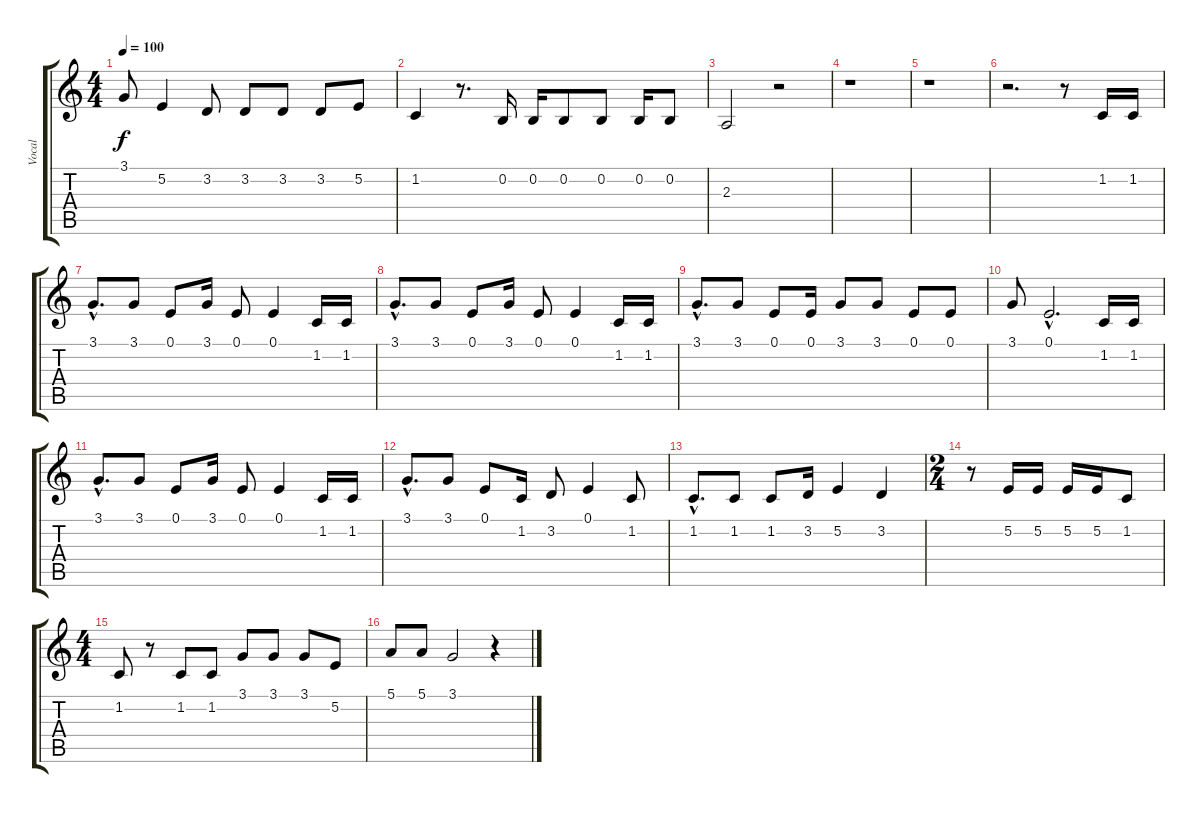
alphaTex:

\track ("Vocal" "Vocal") {instrument trumpet}
\staff {score tabs}
\tuning (E4 B3 G3 D3 A2 E2) {hide}
\ts (4 4)
\tempo 100
\clef g2
\ks c
3.1.8{dy f} 5.2.4 3.2.8 3.2.8 3.2.8 3.2.8 5.2.8 |
1.2.4 r.8{d} 0.2.16 0.2.16 0.2.8 0.2.8 0.2.16 0.2.8 |
2.3.2 r.2 |
r.1 |
r.1 |
r.2{d} r.8 1.2.16 1.2.16 |
3.1{hac}.8{d} 3.1.8 0.1.8 3.1.16 0.1.8 0.1.4 1.2.16 1.2.16 |
3.1{hac}.8{d} 3.1.8 0.1.8 3.1.16 0.1.8 0.1.4 1.2.16 1.2.16 |
3.1{hac}.8{d} 3.1.8 0.1.8 0.1.16 3.1.8 3.1.8 0.1.8 0.1.8 |
3.1.8 0.1{hac}.2{d} 1.2.16 1.2.16 |
3.1{hac}.8{d} 3.1.8 0.1.8 3.1.16 0.1.8 0.1.4 1.2.16 1.2.16 |
3.1{hac}.8{d} 3.1.8 0.1.8 1.2.16 3.2.8 0.1.4 1.2.8 |
1.2{hac}.8{d} 1.2.8 1.2.8 3.2.16 5.2.4 3.2.4 |
\ts (2 4)
r.8 5.2.16 5.2.16 5.2.16 5.2.16 1.2.8 |
\ts (4 4)
1.2.8 r.8 1.2.8 1.2.8 3.1.8 3.1.8 3.1.8 5.2.8 |
5.1.8 5.1.8 3.1.2 r.4
